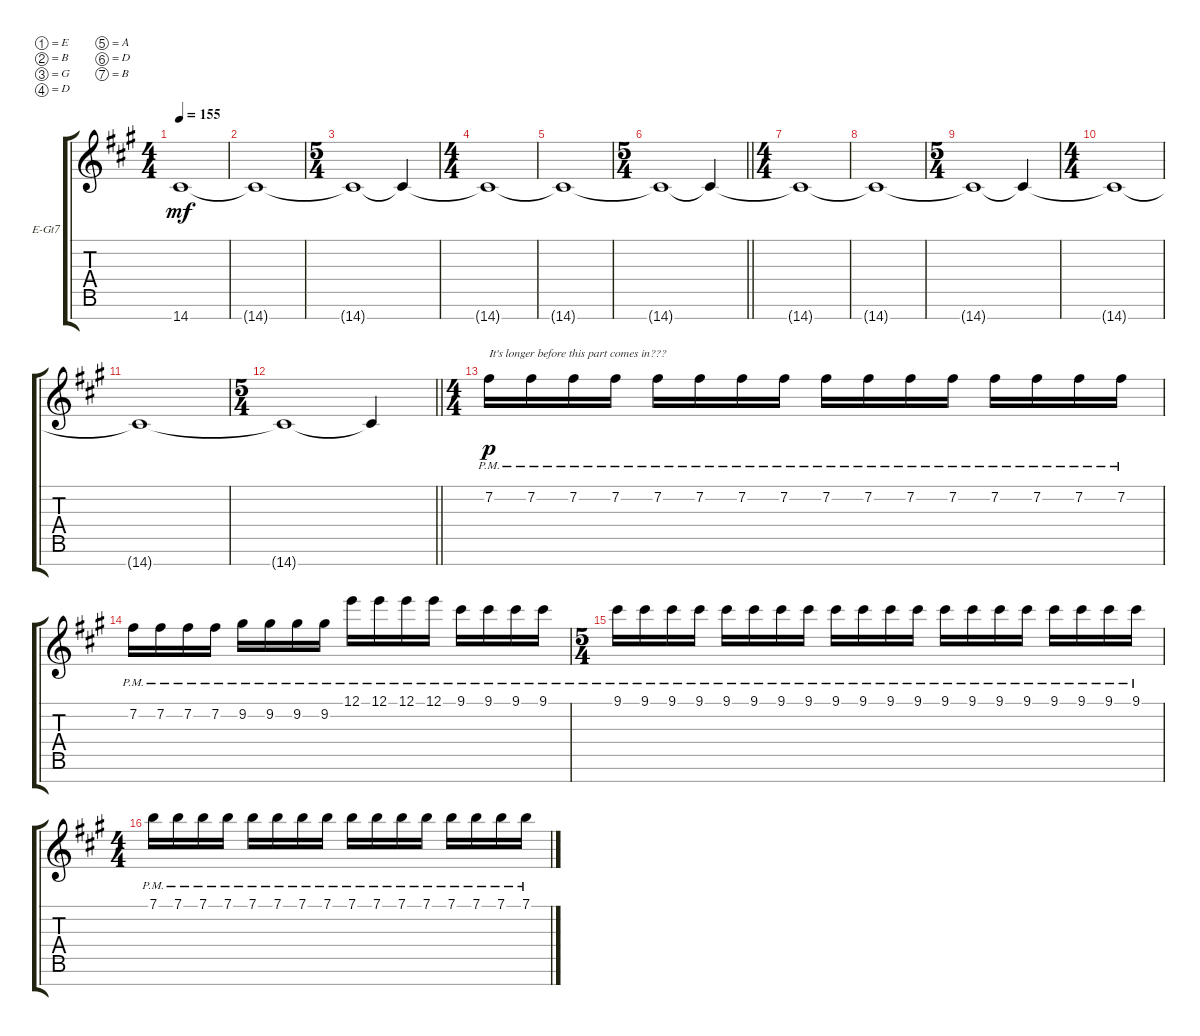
\bracketExtendMode groupsimilarinstruments
\firstSystemTrackNameOrientation horizontal
\otherSystemsTrackNameOrientation horizontal
\track ("Guitar 2" "E-Gt7") {instrument overdrivenguitar}
\staff {score tabs}
\tuning (E4 B3 G3 D3 A2 D2 B1)
\ts (4 4)
\beaming (8 2 2 2 2 2)
\tempo 155
\clef g2
\ks a
14.7{t}.1{dy mf} |
14.7{t}.1 |
\ts (5 4)
\beaming (8 2 2 2 2 2)
14.7{t}.1 14.7{t}.4 |
\ts (4 4)
\beaming (8 2 2 2 2 2)
14.7{t}.1 |
14.7{t}.1 |
\ts (5 4)
\beaming (8 2 2 2 2 2)
\barLineRight lightlight
14.7{t}.1 14.7{t}.4 |
\ts (4 4)
\beaming (8 2 2 2 2 2)
14.7{t}.1 |
14.7{t}.1 |
\ts (5 4)
\beaming (8 2 2 2 2 2)
14.7{t}.1 14.7{t}.4 |
\ts (4 4)
\beaming (8 2 2 2 2 2)
14.7{t}.1 |
14.7{t}.1 |
\ts (5 4)
\beaming (8 2 2 2 2 2)
\barLineRight lightlight
14.7{t}.1 14.7{t}.4 |
\ts (4 4)
\beaming (8 2 2 2 2 2)
7.2{pm}.16{txt "It's longer before this part comes in???" dy p} 7.2{pm}.16 7.2{pm}.16 7.2{pm}.16 7.2{pm}.16 7.2{pm}.16 7.2{pm}.16 7.2{pm}.16 7.2{pm}.16 7.2{pm}.16 7.2{pm}.16 7.2{pm}.16 7.2{pm}.16 7.2{pm}.16 7.2{pm}.16 7.2{pm}.16 |
7.2{pm}.16 7.2{pm}.16 7.2{pm}.16 7.2{pm}.16 9.2{pm}.16 9.2{pm}.16 9.2{pm}.16 9.2{pm}.16 12.1{pm}.16 12.1{pm}.16 12.1{pm}.16 12.1{pm}.16 9.1{pm}.16 9.1{pm}.16 9.1{pm}.16 9.1{pm}.16 |
\ts (5 4)
\beaming (8 2 2 2 2 2)
9.1{pm}.16 9.1{pm}.16 9.1{pm}.16 9.1{pm}.16 9.1{pm}.16 9.1{pm}.16 9.1{pm}.16 9.1{pm}.16 9.1{pm}.16 9.1{pm}.16 9.1{pm}.16 9.1{pm}.16 9.1{pm}.16 9.1{pm}.16 9.1{pm}.16 9.1{pm}.16 9.1{pm}.16 9.1{pm}.16 9.1{pm}.16 9.1{pm}.16 |
\ts (4 4)
\beaming (8 2 2 2 2 2)
7.1{pm}.16 7.1{pm}.16 7.1{pm}.16 7.1{pm}.16 7.1{pm}.16 7.1{pm}.16 7.1{pm}.16 7.1{pm}.16 7.1{pm}.16 7.1{pm}.16 7.1{pm}.16 7.1{pm}.16 7.1{pm}.16 7.1{pm}.16 7.1{pm}.16 7.1{pm}.16
